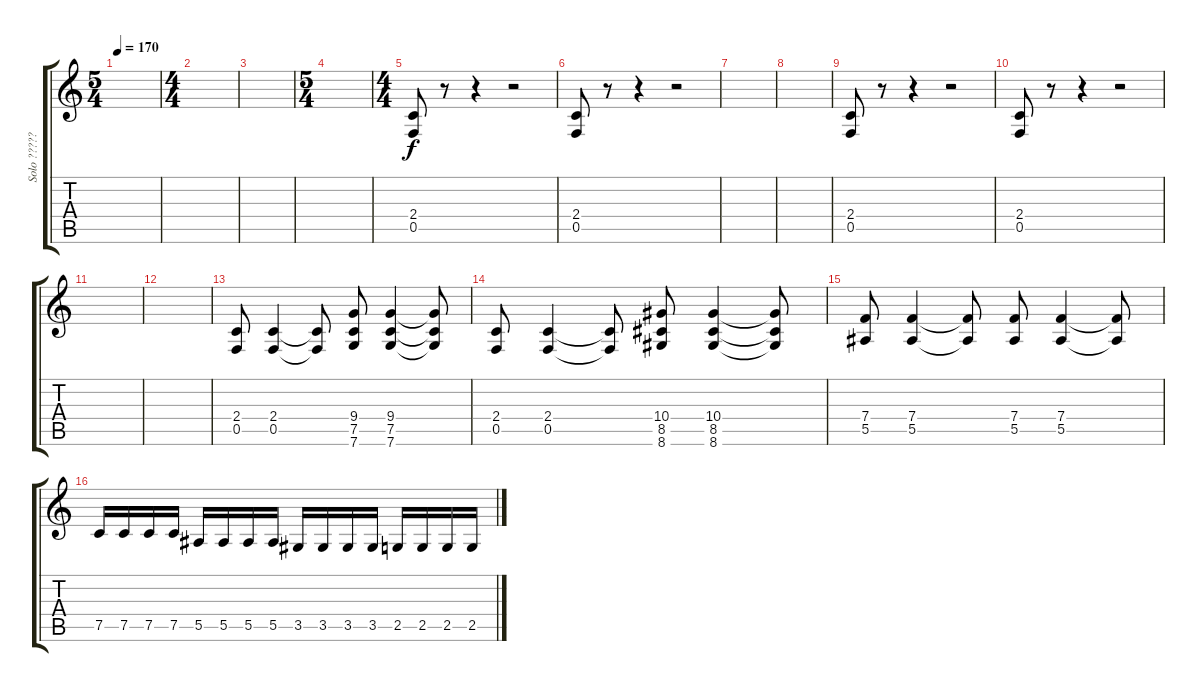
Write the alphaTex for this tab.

\track ("Solo ??????" "Solo ?????") {instrument distortionguitar}
\staff {score tabs}
\tuning (C4 G3 Eb3 Bb2 F2 C2) {hide}
\ts (5 4)
\tempo 170
\clef g2
\ks c
|
\ts (4 4)
|
|
\ts (5 4)
|
\ts (4 4)
(2.4 0.5).8 r.8 r.4 r.2 |
(2.4 0.5).8 r.8 r.4 r.2 |
|
|
(2.4 0.5).8 r.8 r.4 r.2 |
(2.4 0.5).8 r.8 r.4 r.2 |
|
|
(2.4 0.5).8 (2.4 0.5).4 (2.4{t} 0.5{t}).8 (9.4 7.5 7.6).8 (9.4 7.5 7.6).4 (9.4{t} 7.5{t} 7.6{t}).8 |
(2.4 0.5).8 (2.4 0.5).4 (2.4{t} 0.5{t}).8 (10.4 8.5 8.6).8 (10.4 8.5 8.6).4 (10.4{t} 8.5{t} 8.6{t}).8 |
(7.4 5.5).8 (7.4 5.5).4 (7.4{t} 5.5{t}).8 (7.4 5.5).8 (7.4 5.5).4 (7.4{t} 5.5{t}).8 |
7.5.16 7.5.16 7.5.16 7.5.16 5.5.16 5.5.16 5.5.16 5.5.16 3.5.16 3.5.16 3.5.16 3.5.16 2.5.16 2.5.16 2.5.16 2.5.16
